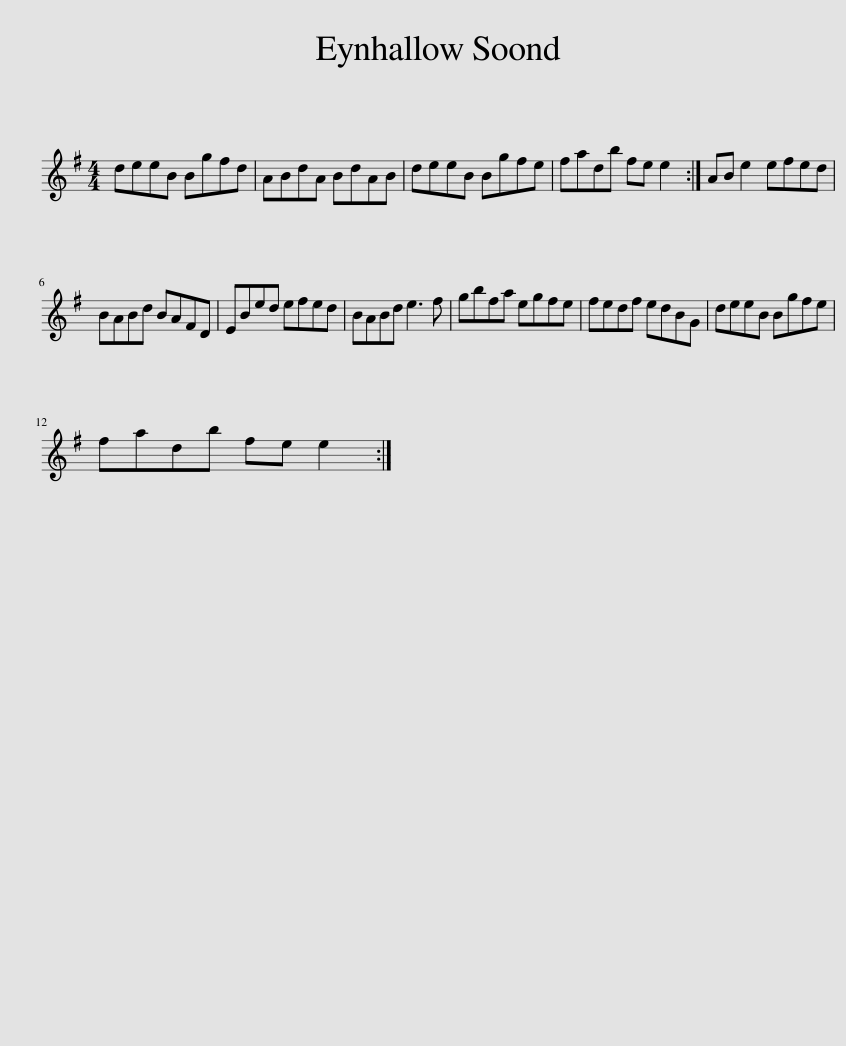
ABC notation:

X:1
L:1/8
M:4/4
I:linebreak $
K:Emin
V:1 treble
V:1
 deeB Bgfd | ABdA BdAB | deeB Bgfe | fadb fe e2 :| AB e2 efed |$ %5
 BABd BAFD | EBed efed | BABd e3 f | gbfa egfe | fedf edBG | %10
 deeB Bgfe |$ fadb fe e2 :| %12
